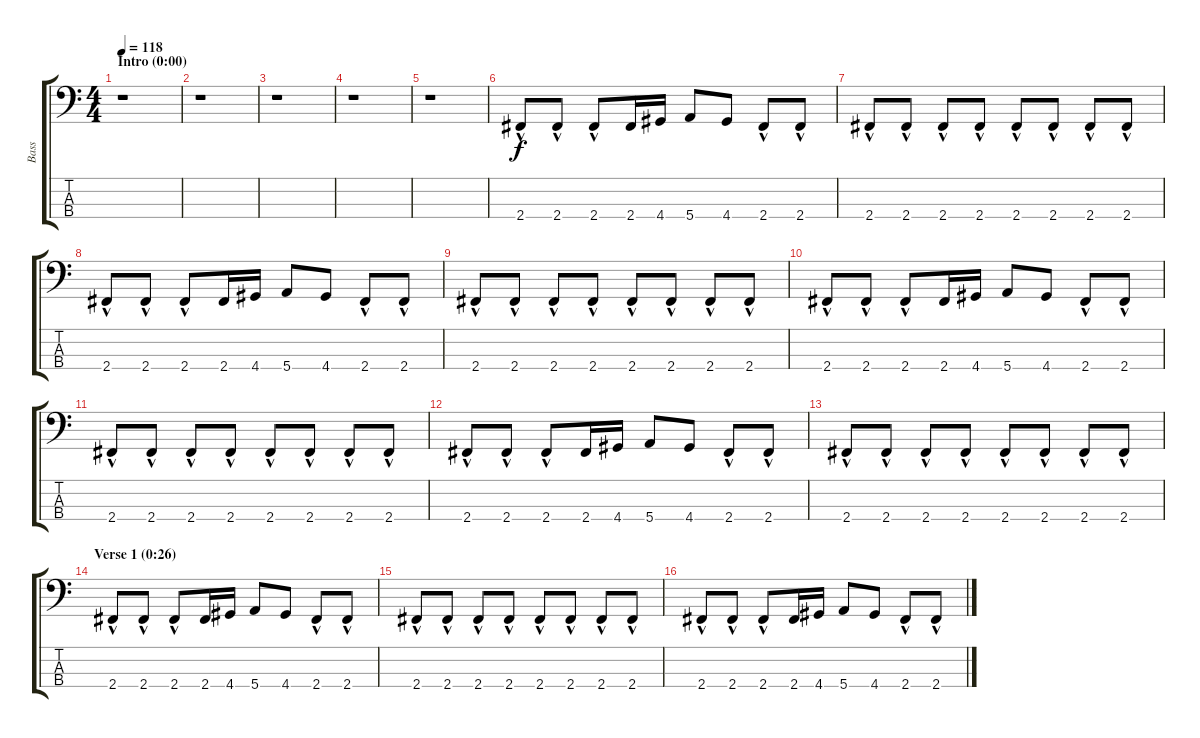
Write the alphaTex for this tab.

\track ("Bass" "Bass") {instrument synthbass2}
\staff {score tabs}
\tuning (G2 D2 A1 E1) {hide}
\ts (4 4)
\section ("" "Intro (0:00)")
\tempo 118
\clef f4
\ks c
r.1{dy f instrument synthbass2} |
r.1 |
r.1 |
r.1 |
r.1 |
2.4{hac}.8 2.4{hac}.8 2.4{hac}.8 2.4.16 4.4.16 5.4.8 4.4.8 2.4{hac}.8 2.4{hac}.8 |
2.4{hac}.8 2.4{hac}.8 2.4{hac}.8 2.4{hac}.8 2.4{hac}.8 2.4{hac}.8 2.4{hac}.8 2.4{hac}.8 |
2.4{hac}.8 2.4{hac}.8 2.4{hac}.8 2.4.16 4.4.16 5.4.8 4.4.8 2.4{hac}.8 2.4{hac}.8 |
2.4{hac}.8 2.4{hac}.8 2.4{hac}.8 2.4{hac}.8 2.4{hac}.8 2.4{hac}.8 2.4{hac}.8 2.4{hac}.8 |
2.4{hac}.8 2.4{hac}.8 2.4{hac}.8 2.4.16 4.4.16 5.4.8 4.4.8 2.4{hac}.8 2.4{hac}.8 |
2.4{hac}.8 2.4{hac}.8 2.4{hac}.8 2.4{hac}.8 2.4{hac}.8 2.4{hac}.8 2.4{hac}.8 2.4{hac}.8 |
2.4{hac}.8 2.4{hac}.8 2.4{hac}.8 2.4.16 4.4.16 5.4.8 4.4.8 2.4{hac}.8 2.4{hac}.8 |
2.4{hac}.8 2.4{hac}.8 2.4{hac}.8 2.4{hac}.8 2.4{hac}.8 2.4{hac}.8 2.4{hac}.8 2.4{hac}.8 |
\section ("" "Verse 1 (0:26)")
2.4{hac}.8 2.4{hac}.8 2.4{hac}.8 2.4.16 4.4.16 5.4.8 4.4.8 2.4{hac}.8 2.4{hac}.8 |
2.4{hac}.8 2.4{hac}.8 2.4{hac}.8 2.4{hac}.8 2.4{hac}.8 2.4{hac}.8 2.4{hac}.8 2.4{hac}.8 |
2.4{hac}.8 2.4{hac}.8 2.4{hac}.8 2.4.16 4.4.16 5.4.8 4.4.8 2.4{hac}.8 2.4{hac}.8
